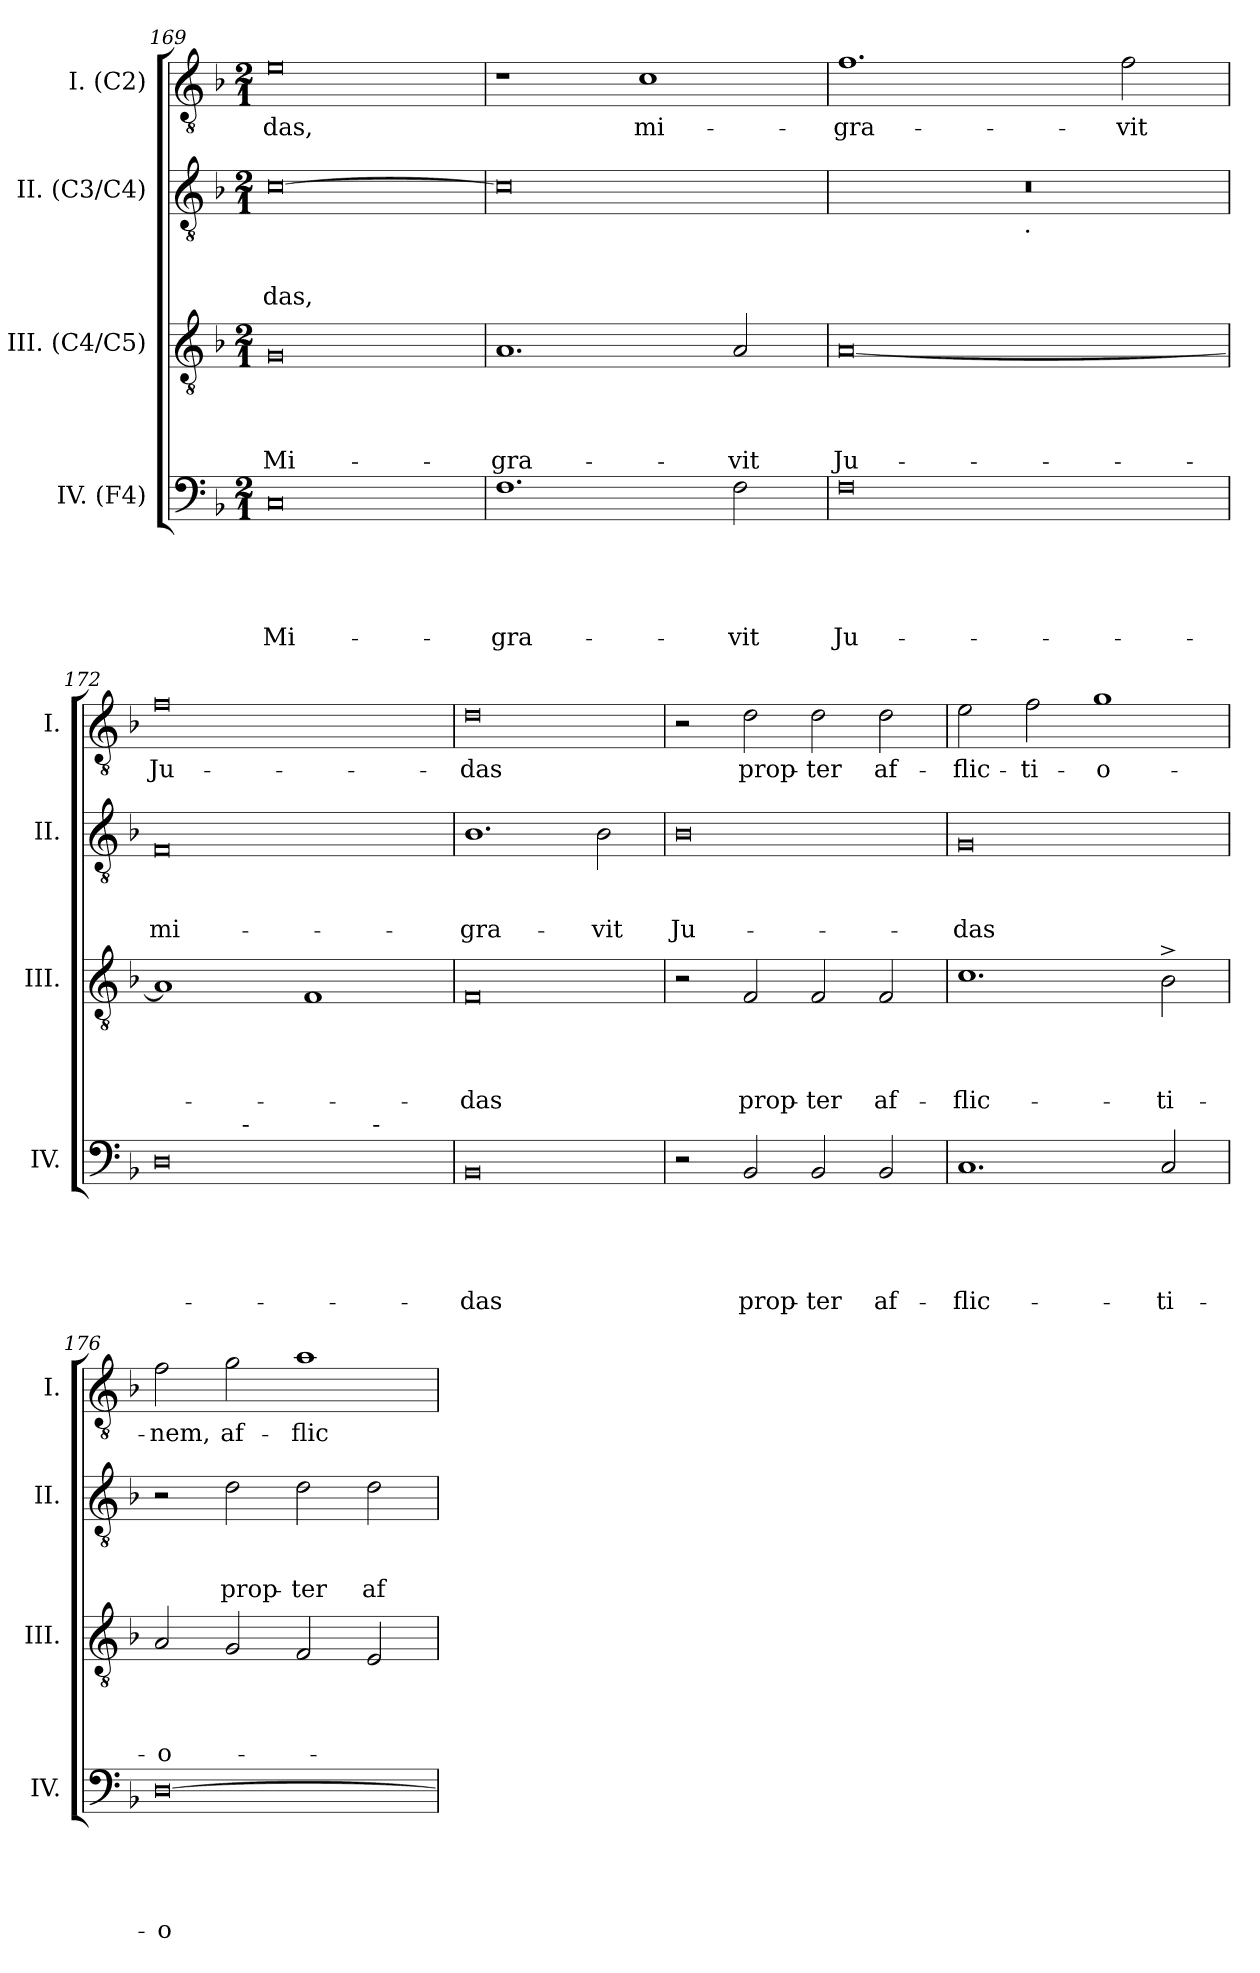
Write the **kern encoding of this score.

**kern	**text	**text	**text	**text	**text	**kern	**text	**text	**text	**text	**kern	**text	**text	**text	**kern	**text
*part4	*part4	*part4	*part4	*part4	*part4	*part3	*part3	*part3	*part3	*part3	*part2	*part2	*part2	*part2	*part1	*part1
*staff4	*staff4	*staff4	*staff4	*staff4	*staff4	*staff3	*staff3	*staff3	*staff3	*staff3	*staff2	*staff2	*staff2	*staff2	*staff1	*staff1
*I"IV. (F4)	*	*	*	*	*	*I"III. (C4/C5)	*	*	*	*	*I"II. (C3/C4)	*	*	*	*I"I. (C2)	*
*I'IV.	*	*	*	*	*	*I'III.	*	*	*	*	*I'II.	*	*	*	*I'I.	*
*clefF4	*	*	*	*	*	*clefGv2	*	*	*	*	*clefGv2	*	*	*	*clefGv2	*
*k[b-]	*	*	*	*	*	*k[b-]	*	*	*	*	*k[b-]	*	*	*	*k[b-]	*
*F:	*	*	*	*	*	*F:	*	*	*	*	*F:	*	*	*	*F:	*
*M2/1	*	*	*	*	*	*M2/1	*	*	*	*	*M2/1	*	*	*	*M2/1	*
=169	=169	=169	=169	=169	=169	=169	=169	=169	=169	=169	=169	=169	=169	=169	=169	=169
!	!	!	!	!	!LO:LY:b:rj	!	!	!	!	!LO:LY:b:rj	!	!	!	!LO:LY:b	!	!LO:LY:b
0C	.	.	.	.	Mi-	0G	.	.	.	Mi-	[>0c	.	.	-das,	0e	-das,
=170	=170	=170	=170	=170	=170	=170	=170	=170	=170	=170	=170	=170	=170	=170	=170	=170
!	!	!	!	!	!LO:LY:b	!	!	!	!	!LO:LY:b	!	!	!	!	!	!
1.F	.	.	.	.	-gra-	1.A	.	.	.	-gra-	0c]	.	.	.	1r	.
!	!	!	!	!	!	!	!	!	!	!	!	!	!	!	!	!LO:LY:b
.	.	.	.	.	.	.	.	.	.	.	.	.	.	.	1c	mi-
!	!	!	!	!	!LO:LY:b	!	!	!	!	!LO:LY:b	!	!	!	!	!	!
2F\	.	.	.	.	-vit	2A/	.	.	.	-vit	.	.	.	.	.	.
=171	=171	=171	=171	=171	=171	=171	=171	=171	=171	=171	=171	=171	=171	=171	=171	=171
!	!	!	!	!	!LO:LY:b	!	!	!	!	!LO:LY:b	!	!	!	!	!	!LO:LY:b
*	*	*	*	*	*	*	*	*	*	*	*^	*	*	*	*	*
0F	.	.	.	.	Ju-	[<0A	.	.	.	Ju-	0r	2ryy	.	.	.	1.f	-gra-
.	.	.	.	.	.	.	.	.	.	.	.	4...ryy	.	.	.	.	.
!	!	!	!	!	!	!	!	!	!	!	!	!LO:TX:b:t=.	!	!	!	!	!
.	.	.	.	.	.	.	.	.	.	.	.	1ryy	.	.	.	.	.
!	!	!	!	!	!	!	!	!	!	!	!	!	!	!	!	!	!LO:LY:b
.	.	.	.	.	.	.	.	.	.	.	.	.	.	.	.	2f\	-vit
.	.	.	.	.	.	.	.	.	.	.	.	32ryy	.	.	.	.	.
!!LO:LB:g=z
=172	=172	=172	=172	=172	=172	=172	=172	=172	=172	=172	=172	=172	=172	=172	=172	=172	=172
!	!	!	!	!	!	!	!	!	!	!	!	!	!	!	!LO:LY:b:rj	!	!LO:LY:b:rj
*^	*	*	*	*	*	*	*	*	*	*	*	*	*	*	*	*	*
*	*^	*	*	*	*	*	*	*	*	*	*	*v	*v	*	*	*	*	*
0D	2ryy	1.ryy	.	.	.	.	.	1A]	.	.	.	.	0F	.	.	mi-	0f	Ju-
.	16ryy	.	.	.	.	.	.	.	.	.	.	.	.	.	.	.	.	.
!	!LO:TX:a:t=-	!	!	!	!	!	!	!	!	!	!	!	!	!	!	!	!	!
.	1ryy	.	.	.	.	.	.	.	.	.	.	.	.	.	.	.	.	.
.	.	.	.	.	.	.	.	1F	.	.	.	.	.	.	.	.	.	.
!	!	!LO:TX:a:t=-	!	!	!	!	!	!	!	!	!	!	!	!	!	!	!	!
.	.	2ryy	.	.	.	.	.	.	.	.	.	.	.	.	.	.	.	.
.	4..ryy	.	.	.	.	.	.	.	.	.	.	.	.	.	.	.	.	.
=173	=173	=173	=173	=173	=173	=173	=173	=173	=173	=173	=173	=173	=173	=173	=173	=173	=173	=173
!	!	!	!	!	!	!	!LO:LY:b:rj	!	!	!	!	!LO:LY:b:rj	!	!	!	!LO:LY:b	!	!LO:LY:b:rj
*v	*v	*v	*	*	*	*	*	*	*	*	*	*	*	*	*	*	*	*
0BB-	.	.	.	.	-das	0F	.	.	.	-das	1.B-	.	.	-gra-	0d	-das
!	!	!	!	!	!	!	!	!	!	!	!	!	!	!LO:LY:b	!	!
.	.	.	.	.	.	.	.	.	.	.	2B-\	.	.	-vit	.	.
=174	=174	=174	=174	=174	=174	=174	=174	=174	=174	=174	=174	=174	=174	=174	=174	=174
!	!	!	!	!	!	!	!	!	!	!	!	!	!	!LO:LY:b:rj	!	!
2r	.	.	.	.	.	2r	.	.	.	.	0B-	.	.	Ju-	2r	.
!	!	!	!	!	!LO:LY:b	!	!	!	!	!LO:LY:b	!	!	!	!	!	!LO:LY:b
2BB-/	.	.	.	.	prop-	2F/	.	.	.	prop-	.	.	.	.	2d\	prop-
!	!	!	!	!	!LO:LY:b	!	!	!	!	!LO:LY:b	!	!	!	!	!	!LO:LY:b
2BB-/	.	.	.	.	-ter	2F/	.	.	.	-ter	.	.	.	.	2d\	-ter
!	!	!	!	!	!LO:LY:b	!	!	!	!	!LO:LY:b	!	!	!	!	!	!LO:LY:b
2BB-/	.	.	.	.	af-	2F/	.	.	.	af-	.	.	.	.	2d\	af-
=175	=175	=175	=175	=175	=175	=175	=175	=175	=175	=175	=175	=175	=175	=175	=175	=175
!	!	!	!	!	!LO:LY:b	!	!	!	!	!LO:LY:b	!	!	!	!LO:LY:b:rj	!	!LO:LY:b
1.C	.	.	.	.	-flic-	1.c	.	.	.	-flic-	0G	.	.	-das	2e\	-flic-
!	!	!	!	!	!	!	!	!	!	!	!	!	!	!	!	!LO:LY:b
.	.	.	.	.	.	.	.	.	.	.	.	.	.	.	2f\	-ti-
!	!	!	!	!	!	!	!	!	!	!	!	!	!	!	!	!LO:LY:b:rj
.	.	.	.	.	.	.	.	.	.	.	.	.	.	.	1g	-o-
!	!	!	!	!	!LO:LY:b	!	!	!	!	!LO:LY:b	!	!	!	!	!	!
2C/	.	.	.	.	-ti-	2B-^>\	.	.	.	-ti-	.	.	.	.	.	.
=176	=176	=176	=176	=176	=176	=176	=176	=176	=176	=176	=176	=176	=176	=176	=176	=176
!	!	!	!	!	!LO:LY:b:rj	!	!	!	!	!LO:LY:b	!	!	!	!	!	!LO:LY:b
[>0D	.	.	.	.	-o-	2A/	.	.	.	-o-	2r	.	.	.	2f\	-nem,
!	!	!	!	!	!	!	!	!	!	!	!	!	!	!LO:LY:b	!	!LO:LY:b
.	.	.	.	.	.	2G/	.	.	.	.	2d\	.	.	prop-	2g\	af-
!	!	!	!	!	!	!	!	!	!	!	!	!	!	!LO:LY:b	!	!LO:LY:b
.	.	.	.	.	.	2F/	.	.	.	.	2d\	.	.	-ter	1a	-flic-
!	!	!	!	!	!	!	!	!	!	!	!	!	!	!LO:LY:b	!	!
.	.	.	.	.	.	2E/	.	.	.	.	2d\	.	.	af-	.	.
=	=	=	=	=	=	=	=	=	=	=	=	=	=	=	=	=
*-	*-	*-	*-	*-	*-	*-	*-	*-	*-	*-	*-	*-	*-	*-	*-	*-
